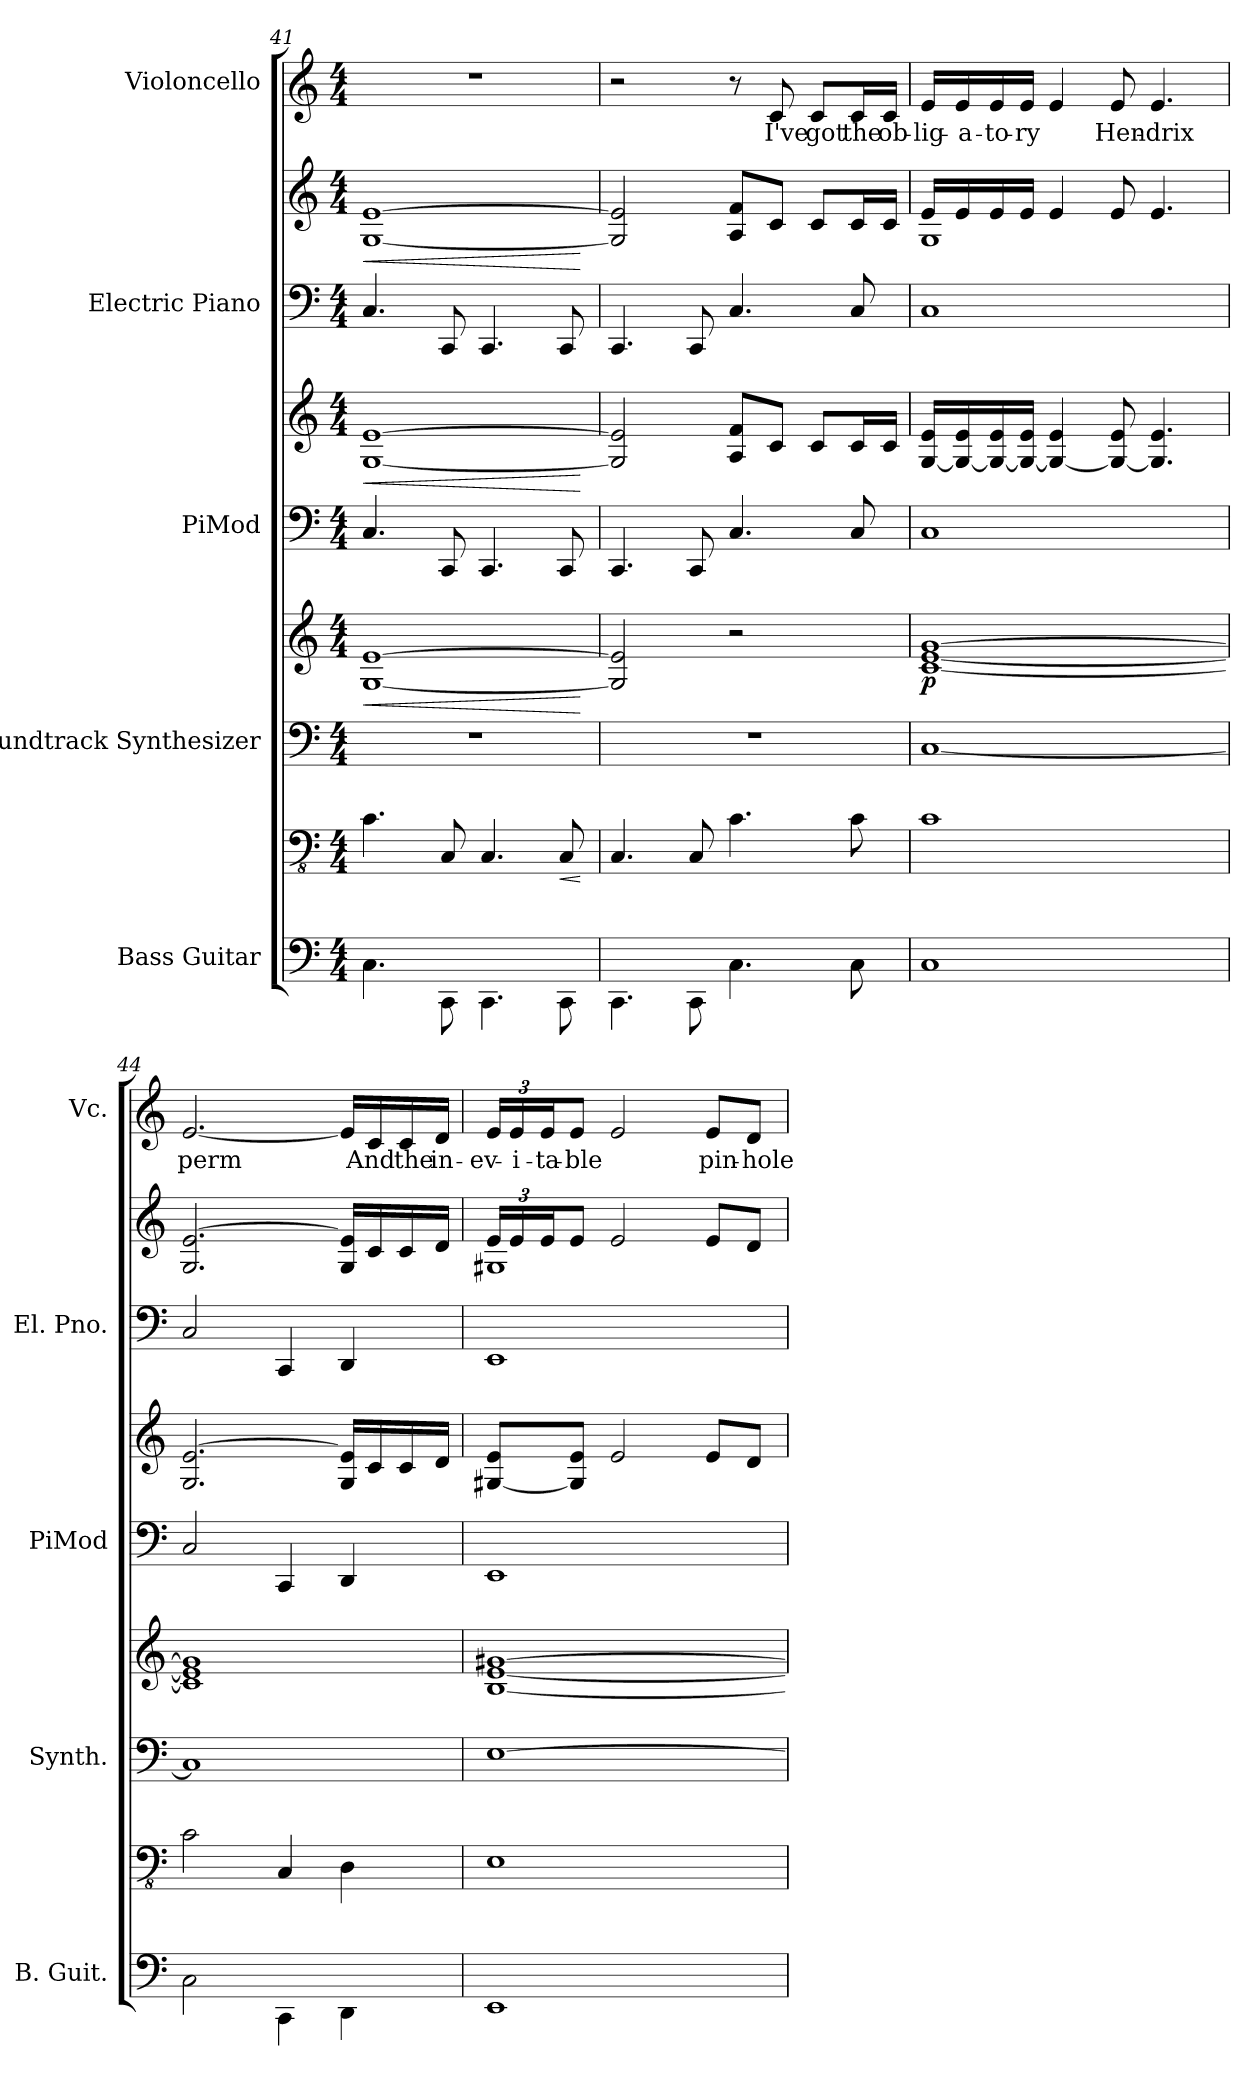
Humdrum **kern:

**kern	**kern	**dynam	**kern	**kern	**dynam	**kern	**kern	**dynam	**kern	**kern	**dynam	**kern	**text
*part5	*part5	*part5	*part4	*part4	*part4	*part3	*part3	*part3	*part2	*part2	*part2	*part1	*part1
*staff9	*staff8	*staff8/9	*staff7	*staff6	*staff6/7	*staff5	*staff4	*staff4/5	*staff3	*staff2	*staff2/3	*staff1	*staff1
*I"Bass Guitar	*	*	*I"Soundtrack Synthesizer	*	*	*I"PiMod	*	*	*I"Electric Piano	*	*	*I"Violoncello	*
*I'B. Guit.	*	*	*I'Synth.	*	*	*I'PiMod	*	*	*I'El. Pno.	*	*	*I'Vc.	*
*	*clefFv4	*	*clefF4	*clefG2	*	*clefF4	*clefG2	*	*clefF4	*clefG2	*	*clefG2	*
*k[]	*k[]	*	*k[]	*k[]	*	*k[]	*k[]	*	*k[]	*k[]	*	*k[]	*
*M4/4	*M4/4	*	*M4/4	*M4/4	*	*M4/4	*M4/4	*	*M4/4	*M4/4	*	*M4/4	*
=41	=41	=41	=41	=41	=41	=41	=41	=41	=41	=41	=41	=41	=41
!	!	!	!	!	!LO:HP:b	!	!	!LO:HP:b	!	!	!LO:HP:b	!	!
4.C\	4.C\	.	1r	[1G [1e	<	4.C/	[1G [1e	<	4.C/	[1G [1e	<	1r	.
8CC\	8CC/	.	.	.	.	8CC/	.	.	8CC/	.	.	.	.
4.CC\	4.CC/	.	.	.	.	4.CC/	.	.	4.CC/	.	.	.	.
!	!	!LO:HP:b	!	!	!	!	!	!	!	!	!	!	!
8CC\	8CC/	<	.	.	.	8CC/	.	.	8CC/	.	.	.	.
.	.	[	.	.	[	.	.	[	.	.	[	.	.
=42	=42	=42	=42	=42	=42	=42	=42	=42	=42	=42	=42	=42	=42
4.CC\	4.CC/	.	1r	2G/] 2e/]	.	4.CC/	2G/] 2e/]	.	4.CC/	2G/] 2e/]	.	2r	.
8CC\	8CC/	.	.	.	.	8CC/	.	.	8CC/	.	.	.	.
4.C\	4.C\	.	.	2r	.	4.C/	8A/ 8f/L	.	4.C/	8A/ 8f/L	.	8r	.
.	.	.	.	.	.	.	8c/J	.	.	8c/J	.	8c/	I've
.	.	.	.	.	.	.	8c/L	.	.	8c/L	.	8c/L	got
8C\	8C\	.	.	.	.	8C/	16c/L	.	8C/	16c/L	.	16c/L	the
.	.	.	.	.	.	.	16c/JJ	.	.	16c/JJ	.	16c/JJ	ob-
=43	=43	=43	=43	=43	=43	=43	=43	=43	=43	=43	=43	=43	=43
*	*	*	*	*	*	*	*	*	*	*^	*	*	*
!	!	!	!	!	!LO:DY:b	!	!	!	!	!	!	!	!	!
1C	1C	.	[1C	[1c [1e [1g	p	1C	[16G/ 16e/LL	.	1C	16e/LL	1G	.	16e/LL	-lig-
.	.	.	.	.	.	.	16G/_ 16e/	.	.	16e/	.	.	16e/	-a-
.	.	.	.	.	.	.	16G/_ 16e/	.	.	16e/	.	.	16e/	-to-
.	.	.	.	.	.	.	16G/_ 16e/JJ	.	.	16e/JJ	.	.	16e/JJ	-ry
.	.	.	.	.	.	.	4G/_ 4e/	.	.	4e/	.	.	4e/	.
.	.	.	.	.	.	.	8G/_ 8e/	.	.	8e/	.	.	8e/	Hen-
.	.	.	.	.	.	.	4.G/] 4.e/	.	.	4.e/	.	.	4.e/	-drix
*	*	*	*	*	*	*	*	*	*	*v	*v	*	*	*
!!LO:PB:g=z
=44	=44	=44	=44	=44	=44	=44	=44	=44	=44	=44	=44	=44	=44
2C\	2C\	.	1C]	1c] 1e] 1g]	.	2C/	2.G/ [2.e/	.	2C/	2.G/ [2.e/	.	[2.e/	perm
4CC\	4CC/	.	.	.	.	4CC/	.	.	4CC/	.	.	.	.
4DD\	4DD\	.	.	.	.	4DD/	16G/ 16e/]LL	.	4DD/	16G/ 16e/]LL	.	16e/LL]	.
.	.	.	.	.	.	.	16c/	.	.	16c/	.	16c/	And
.	.	.	.	.	.	.	16c/	.	.	16c/	.	16c/	the
.	.	.	.	.	.	.	16d/JJ	.	.	16d/JJ	.	16d/JJ	in-
=45	=45	=45	=45	=45	=45	=45	=45	=45	=45	=45	=45	=45	=45
*	*	*	*	*	*	*	*	*	*	*Xbrackettup	*	*Xbrackettup	*
*	*	*	*	*	*	*	*	*	*	*^	*	*	*
1EE	1EE	.	[1E	[1B [1e [1g#X	.	1EE	[8G#X/ 8e/L	.	1EE	24e/LL	1G#X	.	24e/LL	-ev-
.	.	.	.	.	.	.	.	.	.	24e/	.	.	24e/	-i-
.	.	.	.	.	.	.	.	.	.	24e/J	.	.	24e/J	-ta-
.	.	.	.	.	.	.	8G#/] 8e/J	.	.	8e/J	.	.	8e/J	-ble
.	.	.	.	.	.	.	2e/	.	.	2e/	.	.	2e/	.
.	.	.	.	.	.	.	8e/L	.	.	8e/L	.	.	8e/L	pin-
.	.	.	.	.	.	.	8d/J	.	.	8d/J	.	.	8d/J	-hole
*	*	*	*	*	*	*	*	*	*	*v	*v	*	*	*
=	=	=	=	=	=	=	=	=	=	=	=	=	=
*-	*-	*-	*-	*-	*-	*-	*-	*-	*-	*-	*-	*-	*-
